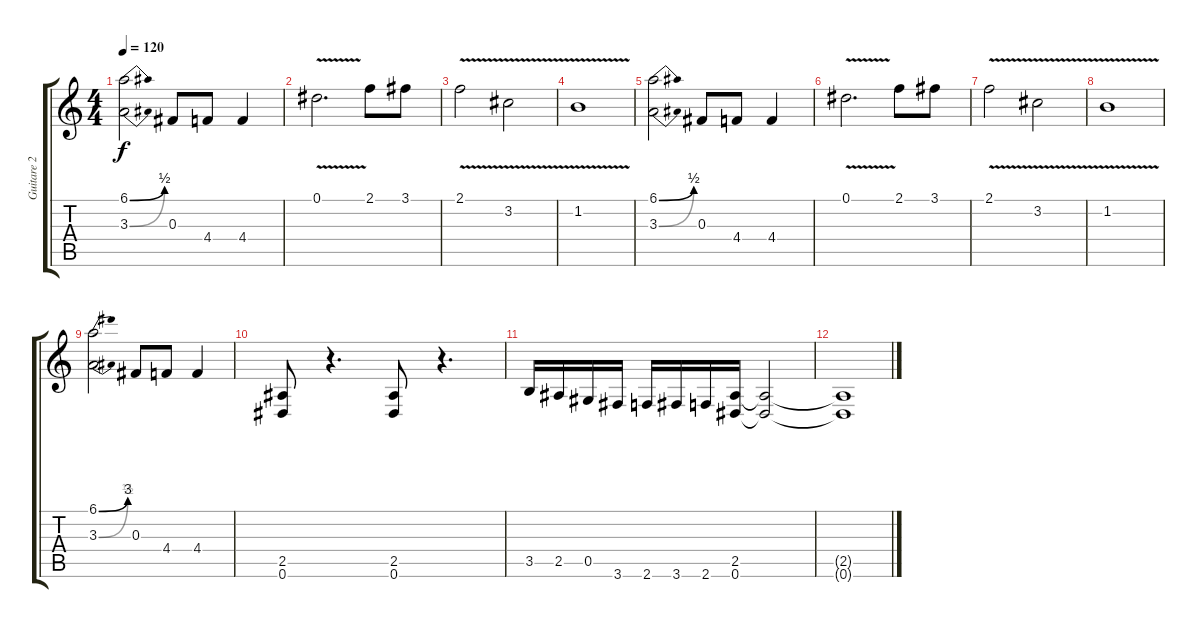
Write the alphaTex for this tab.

\track ("Guitare 2" "Guitare 2") {instrument distortionguitar}
\staff {score tabs}
\tuning (Eb4 Bb3 Gb3 Db3 Ab2 Eb2) {hide}
\ts (4 4)
\tempo 120
\clef g2
\ks c
(6.1{be (bend 0 0 60 2)} 3.3{be (bend 0 0 60 2)}).2{dy f} 0.3.8 4.4.8 4.4.4 |
0.1{v}.2{d} 2.1.8 3.1.8 |
2.1{v}.2 3.2{v}.2 |
1.2{v}.1 |
(6.1{be (bend 0 0 60 2)} 3.3{be (bend 0 0 60 2)}).2 0.3.8 4.4.8 4.4.4 |
0.1{v}.2{d} 2.1.8 3.1.8 |
2.1{v}.2 3.2{v}.2 |
1.2{v}.1 |
(6.1{be (bend 0 0 60 12)} 3.3{be (bend 0 0 60 2)}).2 0.3.8 4.4.8 4.4.4 |
(2.5 0.6).8 r.4{d} (2.5 0.6).8 r.4{d} |
3.5.16 2.5.16 0.5.16 3.6.16 2.6.16 3.6.16 2.6.16 (2.5 0.6).16 (2.5{t} 0.6{t}).2 |
(2.5{t} 0.6{t}).1
